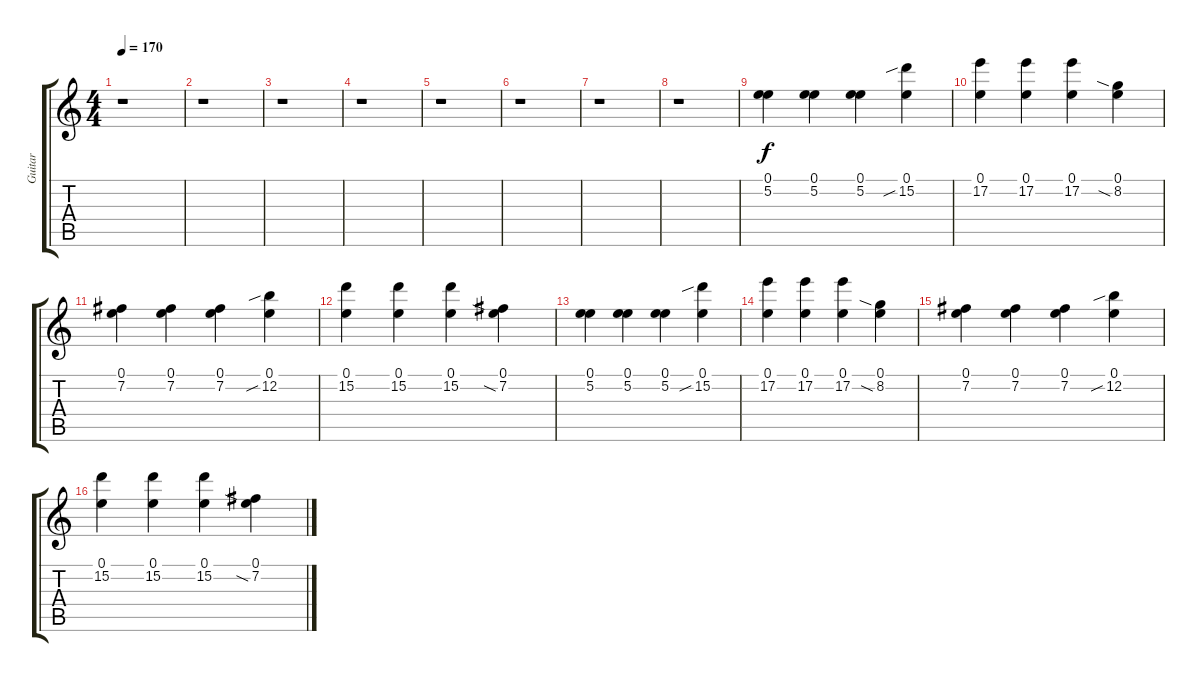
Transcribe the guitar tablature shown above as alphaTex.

\track ("Guitar" "Guitar") {instrument distortionguitar}
\staff {score tabs}
\tuning (E4 B3 G3 D3 A2 E2) {hide}
\ts (4 4)
\tempo 170
\clef g2
\ks c
r.1{dy mf} |
r.1 |
r.1 |
r.1 |
r.1 |
r.1 |
r.1 |
r.1 |
(0.1 5.2).4{dy f} (0.1 5.2).4 (0.1 5.2).4 (0.1 15.2{sib}).4 |
(0.1 17.2).4 (0.1 17.2).4 (0.1 17.2).4 (0.1 8.2{sia}).4 |
(0.1 7.2).4 (0.1 7.2).4 (0.1 7.2).4 (0.1 12.2{sib}).4 |
(0.1 15.2).4 (0.1 15.2).4 (0.1 15.2).4 (0.1 7.2{sia}).4 |
(0.1 5.2).4 (0.1 5.2).4 (0.1 5.2).4 (0.1 15.2{sib}).4 |
(0.1 17.2).4 (0.1 17.2).4 (0.1 17.2).4 (0.1 8.2{sia}).4 |
(0.1 7.2).4 (0.1 7.2).4 (0.1 7.2).4 (0.1 12.2{sib}).4 |
(0.1 15.2).4 (0.1 15.2).4 (0.1 15.2).4 (0.1 7.2{sia}).4
